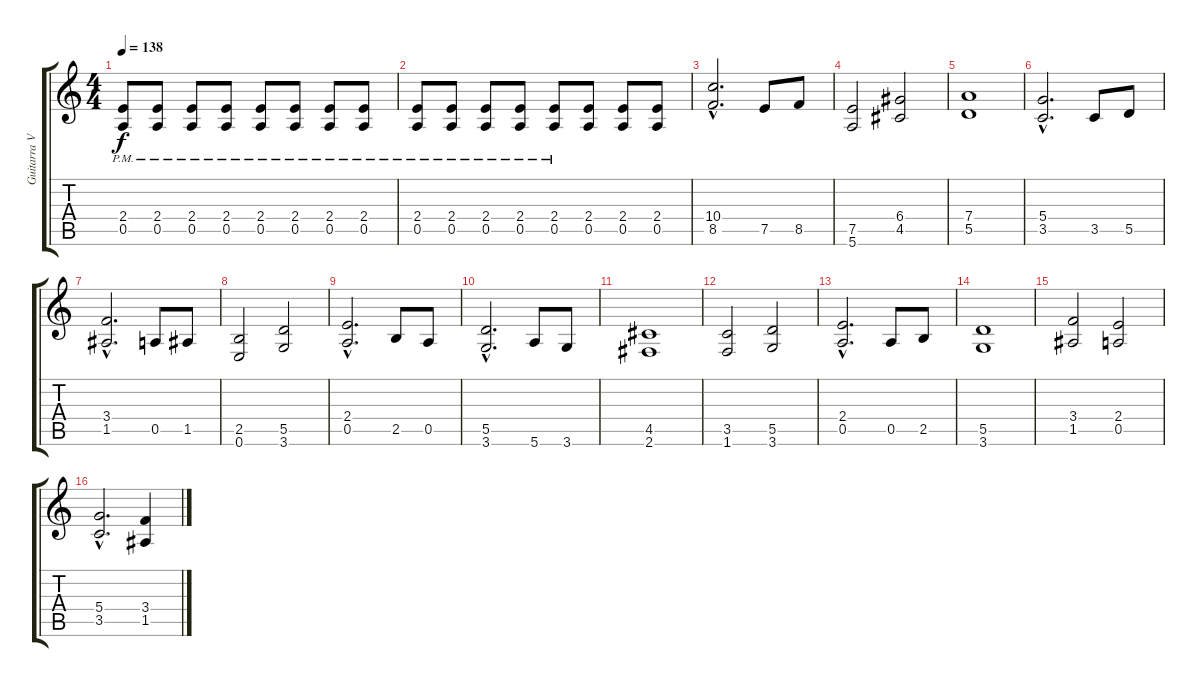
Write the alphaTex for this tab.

\track ("Guitarra VI (Dist. Rítmica)" "Guitarra V") {instrument distortionguitar}
\staff {score tabs}
\tuning (E4 B3 G3 D3 A2 E2) {hide}
\ts (4 4)
\tempo 138
\clef g2
\ks c
(2.4{pm} 0.5{pm}).8{dy f} (2.4{pm} 0.5{pm}).8 (2.4{pm} 0.5{pm}).8 (2.4{pm} 0.5{pm}).8 (2.4{pm} 0.5{pm}).8 (2.4{pm} 0.5{pm}).8 (2.4{pm} 0.5{pm}).8 (2.4{pm} 0.5{pm}).8 |
(2.4{pm} 0.5{pm}).8 (2.4{pm} 0.5{pm}).8 (2.4{pm} 0.5{pm}).8 (2.4{pm} 0.5{pm}).8 (2.4{pm} 0.5{pm}).8 (2.4 0.5).8 (2.4 0.5).8 (2.4 0.5).8 |
(10.4{hac} 8.5{hac}).2{d volume 10} 7.5.8 8.5.8 |
(7.5 5.6).2 (6.4 4.5).2 |
(7.4 5.5).1 |
(5.4{hac} 3.5{hac}).2{d} 3.5.8 5.5.8 |
(3.4{hac} 1.5{hac}).2{d} 0.5.8 1.5.8 |
(2.5 0.6).2 (5.5 3.6).2 |
(2.4{hac} 0.5{hac}).2{d} 2.5.8 0.5.8 |
(5.5{hac} 3.6{hac}).2{d} 5.6.8 3.6.8 |
(4.5 2.6).1 |
(3.5 1.6).2 (5.5 3.6).2 |
(2.4{hac} 0.5{hac}).2{d} 0.5.8 2.5.8 |
(5.5 3.6).1 |
(3.4 1.5).2 (2.4 0.5).2 |
(5.4{hac} 3.5{hac}).2{d} (3.4 1.5).4
